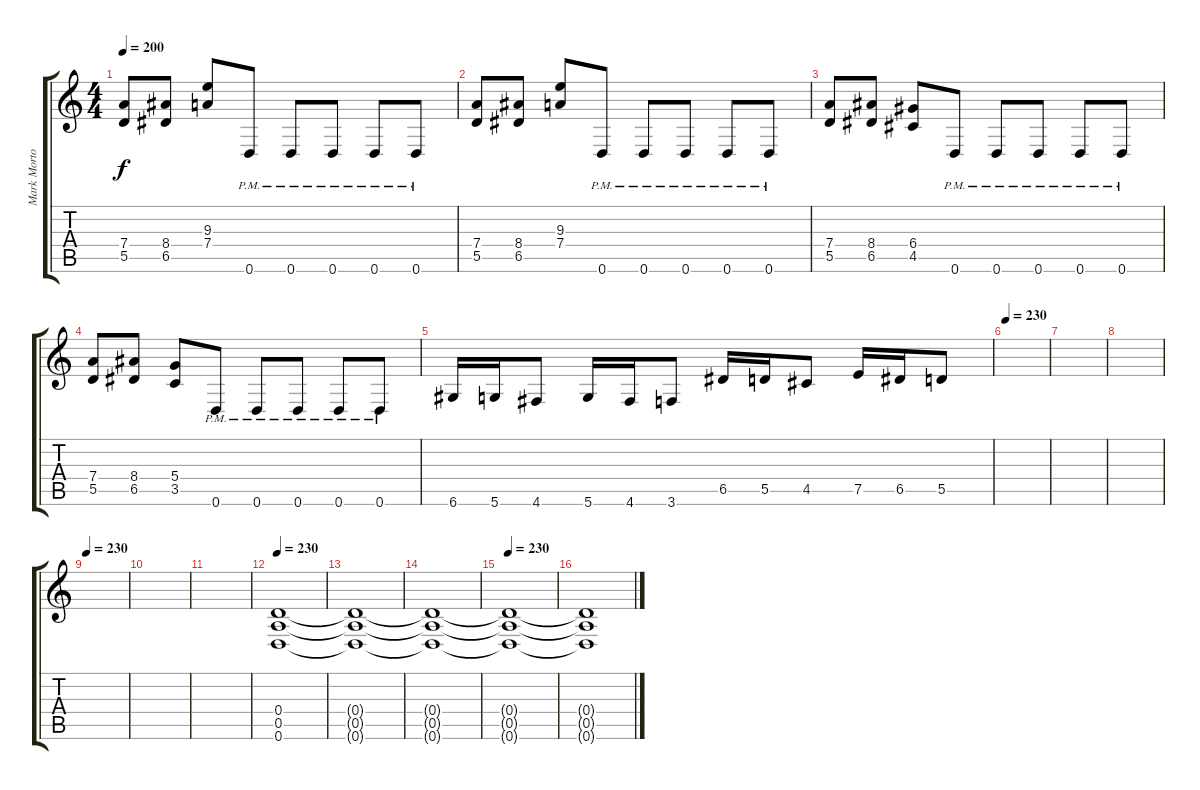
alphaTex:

\track ("Mark Morton" "Mark Morto") {instrument distortionguitar}
\staff {score tabs}
\tuning (E4 B3 G3 D3 A2 D2) {hide}
\ts (4 4)
\tempo 200
\clef g2
\ks c
(7.4 5.5).8{dy f} (8.4 6.5).8 (9.3 7.4).8 0.6{pm}.8 0.6{pm}.8 0.6{pm}.8 0.6{pm}.8 0.6{pm}.8 |
(7.4 5.5).8 (8.4 6.5).8 (9.3 7.4).8 0.6{pm}.8 0.6{pm}.8 0.6{pm}.8 0.6{pm}.8 0.6{pm}.8 |
(7.4 5.5).8 (8.4 6.5).8 (6.4 4.5).8 0.6{pm}.8 0.6{pm}.8 0.6{pm}.8 0.6{pm}.8 0.6{pm}.8 |
(7.4 5.5).8 (8.4 6.5).8 (5.4 3.5).8 0.6{pm}.8 0.6{pm}.8 0.6{pm}.8 0.6{pm}.8 0.6{pm}.8 |
6.6.16 5.6.16 4.6.8 5.6.16 4.6.16 3.6.8 6.5.16 5.5.16 4.5.8 7.5.16 6.5.16 5.5.8 |
\tempo 230
|
|
|
\tempo 230
|
|
|
\tempo 230
(0.4 0.5 0.6).1 |
(0.4{t} 0.5{t} 0.6{t}).1 |
(0.4{t} 0.5{t} 0.6{t}).1 |
\tempo 230
(0.4{t} 0.5{t} 0.6{t}).1 |
(0.4{t} 0.5{t} 0.6{t}).1
